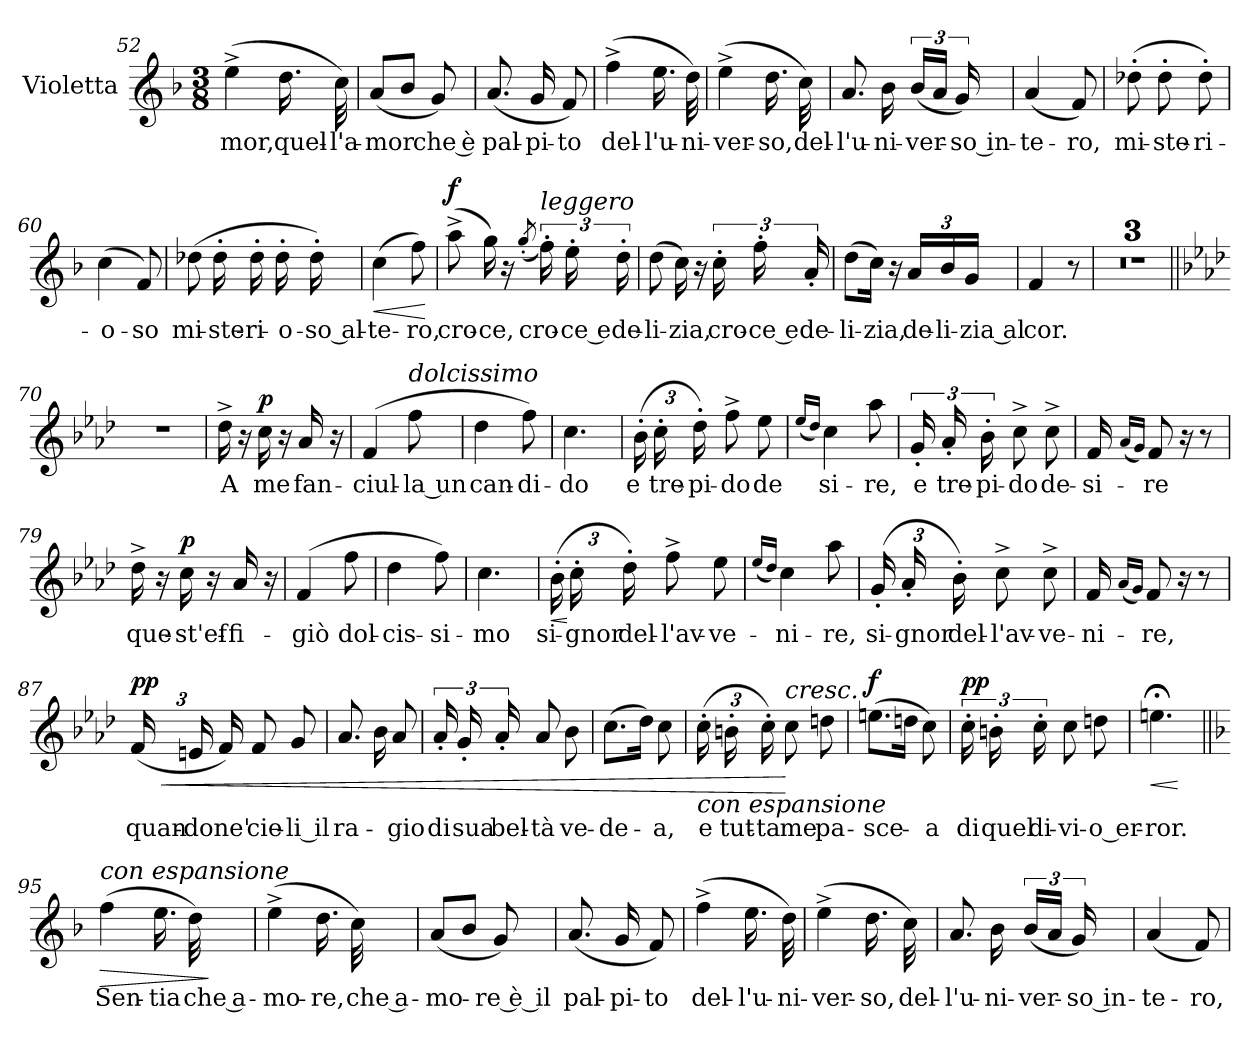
**kern	**text	**dynam
*part1	*part1	*part1
*staff1	*staff1	*staff1
*I"Violetta	*	*
*I'Vio.	*	*
!!LO:LB:g=z
*clefG2	*	*
*k[b-]	*	*
*M3/8	*	*
=52	=52	=52
!	!LO:LY:b	!
(>4ee^\	-mor,	.
!	!LO:LY:b	!
16.dd\	quel-	.
!	!LO:LY:b	!
32cc\)	-l'a-	.
=53	=53	=53
!	!LO:LY:b	!
(<8a/L	-mor	.
8b-/J	.	.
!	!LO:LY:b	!
8g/)	che è	.
=54	=54	=54
!	!LO:LY:b	!
(<8.a/	pal-	.
!	!LO:LY:b	!
16g/	-pi-	.
!	!LO:LY:b	!
8f/)	-to	.
=55	=55	=55
!	!LO:LY:b	!
(>4ff^\	del-	.
!	!LO:LY:b	!
16.ee\	-l'u-	.
!	!LO:LY:b	!
32dd\)	-ni-	.
=56	=56	=56
!	!LO:LY:b	!
(>4ee^\	-ver-	.
!	!LO:LY:b	!
16.dd\	-so,	.
!	!LO:LY:b	!
32cc\)	del-	.
!!LO:LB:g=z
=57	=57	=57
!	!LO:LY:b	!
8.a/	-l'u-	.
!	!LO:LY:b	!
16b-\	-ni-	.
!	!LO:LY:b	!
(<24b-/LL	-ver-	.
24a/JJ	.	.
!	!LO:LY:b	!
24g/)	-so in-	.
=58	=58	=58
!	!LO:LY:b	!
(<4a/	te-	.
!	!LO:LY:b	!
8f/)	-ro,	.
=59	=59	=59
!	!LO:LY:b	!
(>8dd-X'\	mi-	.
!	!LO:LY:b	!
8dd-'\	-ste-	.
!	!LO:LY:b	!
8dd-'\)	-ri-	.
=60	=60	=60
!	!LO:LY:b	!
(>4cc\	-o-	.
!	!LO:LY:b	!
8f/)	-so	.
=61	=61	=61
!	!LO:LY:b	!
(>8dd-X\	mi-	.
!	!LO:LY:b	!
16dd-'\	-ste-	.
!	!LO:LY:b	!
16dd-'\	-ri-	.
!	!LO:LY:b	!
16dd-'\	-o-	.
!	!LO:LY:b	!
16dd-'\)	-so al-	.
!!LO:LB:g=z
=62	=62	=62
!	!LO:LY:b	!LO:HP:b
(>4cc\	-te-	<
!	!LO:LY:b	!
8ff\)	-ro,	.
.	.	[
=63	=63	=63
!	!LO:LY:b	!LO:DY:a
(>8aa^\	cro-	f
!	!LO:LY:b	!
16gg\)	-ce,	.
16r	.	.
(<8qgg'/	.	.
!LO:TX:a:i:t=leggero	!	!
!	!LO:LY:b	!
24ff'\)	cro-	.
!	!LO:LY:b	!
24ee'\	-ce e	.
!	!LO:LY:b	!
24dd'\	de-	.
=64	=64	=64
!	!LO:LY:b	!
(>8dd\	-li-	.
!	!LO:LY:b	!
16cc\)	-zia,	.
16r	.	.
!	!LO:LY:b	!
24cc'\	cro-	.
!	!LO:LY:b	!
24ff'\	-ce e	.
!	!LO:LY:b	!
24a'/	de-	.
=65	=65	=65
!	!LO:LY:b	!
(>8dd\L	li-	.
!	!LO:LY:b	!
16cc\Jk)	-zia,	.
16r	.	.
*Xbrackettup	*	*
!	!LO:LY:b	!
24a/LL	de-	.
!	!LO:LY:b	!
24b-/	-li-	.
!	!LO:LY:b	!
24g/JJ	-zia al	.
=66	=66	=66
!	!LO:LY:b	!
4f/	cor.	.
8r	.	.
=67	=67	=67
4.r	.	.
!!LO:PB:g=z
=68	=68	=68
4.r	.	.
=69	=69	=69
4.r	.	.
=70||	=70||	=70||
*k[b-e-a-d-]	*	*
4.r	.	.
=71	=71	=71
!	!LO:LY:b	!
16dd-^\	A	.
16r	.	.
!	!LO:LY:b	!LO:DY:a
16cc\	me	p
16r	.	.
!	!LO:LY:b	!
16a-/	fan-	.
16r	.	.
=72	=72	=72
!	!LO:LY:b	!
(>4f/	-ciul-	.
!LO:TX:a:i:t=dolcissimo	!	!
!	!LO:LY:b	!
8ff\	-la un	.
=73	=73	=73
!	!LO:LY:b	!
4dd-\	can-	.
!	!LO:LY:b	!
8ff\)	-di-	.
=74	=74	=74
!	!LO:LY:b	!
4.cc\	-do	.
=75	=75	=75
!	!LO:LY:b	!
(>24b-'\	e	.
!	!LO:LY:b	!
24cc'\	tre-	.
!	!LO:LY:b	!
24dd-'\)	-pi-	.
!	!LO:LY:b	!
8ff^\	-do	.
!	!LO:LY:b	!
8ee-\	de	.
!!LO:LB:g=z
=76	=76	=76
(<16qee-/LL	.	.
16qdd-/JJ)	.	.
!	!LO:LY:b	!
4cc\	si-	.
!	!LO:LY:b	!
8aa-\	-re,	.
=77	=77	=77
*brackettup	*	*
!	!LO:LY:b	!
24g'/	e	.
!	!LO:LY:b	!
24a-'/	tre-	.
!	!LO:LY:b	!
24b-'\	-pi-	.
!	!LO:LY:b	!
8cc^\	-do	.
!	!LO:LY:b	!
8cc^\	de-	.
=78	=78	=78
!	!LO:LY:b	!
16f/	-si-	.
(<16qa-/LL	.	.
16qg/JJ)	.	.
!	!LO:LY:b	!
8f/	-re	.
16r	.	.
8r	.	.
=79	=79	=79
!	!LO:LY:b	!
16dd-^\	que-	.
16r	.	.
!	!LO:LY:b	!LO:DY:a
16cc\	-st'ef-	p
16r	.	.
!	!LO:LY:b	!
16a-/	-fi-	.
16r	.	.
=80	=80	=80
!	!LO:LY:b	!
(>4f/	-giò	.
!	!LO:LY:b	!
8ff\	dol-	.
=81	=81	=81
!	!LO:LY:b	!
4dd-\	-cis-	.
!	!LO:LY:b	!
8ff\)	-si-	.
=82	=82	=82
!	!LO:LY:b	!
4.cc\	-mo	.
!!LO:LB:g=z
=83	=83	=83
*Xbrackettup	*	*
!	!LO:LY:b	!LO:HP:b
(>24b-'\	si-	<
!	!LO:LY:b	!
24cc'\	-gnor	[
!	!LO:LY:b	!
24dd-'\)	del-	.
!	!LO:LY:b	!
8ff^\	-l'av-	.
!	!LO:LY:b	!
8ee-\	-ve-	.
=84	=84	=84
(<16qee-/LL	.	.
16qdd-/JJ)	.	.
!	!LO:LY:b	!
4cc\	-ni-	.
!	!LO:LY:b	!
8aa-\	-re,	.
=85	=85	=85
!	!LO:LY:b	!
(>24g'/	si-	.
!	!LO:LY:b	!
24a-'/	-gnor	.
!	!LO:LY:b	!
24b-'\)	del-	.
!	!LO:LY:b	!
8cc^\	-l'av-	.
!	!LO:LY:b	!
8cc^\	-ve-	.
=86	=86	=86
!	!LO:LY:b	!
16f/	-ni-	.
(<16qa-/LL	.	.
16qg/JJ)	.	.
!	!LO:LY:b	!
8f/	-re,	.
16r	.	.
8r	.	.
=87	=87	=87
!	!LO:LY:b	!LO:HP:b
!	!	!LO:DY:n=1:a
(>24f/	quan-	< pp
!	!LO:LY:b	!
24en/	-do	.
!	!LO:LY:b	!
24f/)	ne'	.
!	!LO:LY:b	!
8f/	cie-	.
!	!LO:LY:b	!
8g/	-li il	.
=88	=88	=88
!	!LO:LY:b	!
8.a-/	ra-	.
16b-\	.	.
!	!LO:LY:b	!
8a-/	-gio	.
!!LO:LB:g=z
=89	=89	=89
*brackettup	*	*
!	!LO:LY:b	!
24a-'/	di	.
!	!LO:LY:b	!
24g'/	sua	.
!	!LO:LY:b	!
24a-'/	bel-	.
!	!LO:LY:b	!
8a-/	-tà	.
!	!LO:LY:b	!
8b-\	ve-	.
=90	=90	=90
!	!LO:LY:b	!
(>8.cc\L	-de-	.
16dd-\Jk)	.	.
!	!LO:LY:b	!
8cc\	-a,	.
=91	=91	=91
*Xbrackettup	*	*
!LO:TX:b:i:t=con espansione	!	!
!	!LO:LY:b	!
(>24cc'\	e	.
!	!LO:LY:b	!
24bn'\	tut-	.
!	!LO:LY:b	!
24cc'\)	-ta	.
!LO:TX:a:i:t=cresc.	!	!
!	!LO:LY:b	!
8cc\	me	[
!	!LO:LY:b	!
8ddn\	pa-	.
=92	=92	=92
!	!LO:LY:b	!LO:DY:a
(>8.een\L	-sce-	f
16ddn\Jk	.	.
!	!LO:LY:b	!
8cc\)	-a	.
=93	=93	=93
*brackettup	*	*
!	!LO:LY:b	!LO:DY:a
24cc'\	di	pp
!	!LO:LY:b	!
24bn'\	quel	.
!	!LO:LY:b	!
24cc'\	di-	.
!	!LO:LY:b	!
8cc\	-vi-	.
!	!LO:LY:b	!
8ddn\	-o er-	.
=94	=94	=94
!	!LO:LY:b	!LO:HP:b
4.een;<\	-ror.	<
.	.	[
!!LO:LB:g=z
=95||	=95||	=95||
*k[b-]	*	*
!LO:TX:a:i:t=con espansione	!	!
!	!LO:LY:b	!LO:HP:b
(>4ff\	Sen-	>
!	!LO:LY:b	!
16.ee\	-tia	.
!	!LO:LY:b	!
32dd\)	che a-	.
.	.	]
=96	=96	=96
!	!LO:LY:b	!
(>4ee^\	-mo-	.
!	!LO:LY:b	!
16.dd\	-re,	.
!	!LO:LY:b	!
32cc\)	che a-	.
=97	=97	=97
!	!LO:LY:b	!
(<8a/L	-mo-	.
8b-/J	.	.
!	!LO:LY:b	!
8g/)	-re è il	.
=98	=98	=98
!	!LO:LY:b	!
(<8.a/	pal-	.
!	!LO:LY:b	!
16g/	-pi-	.
!	!LO:LY:b	!
8f/)	-to	.
!!LO:PB:g=z
=99	=99	=99
!	!LO:LY:b	!
(>4ff^\	del-	.
!	!LO:LY:b	!
16.ee\	-l'u-	.
!	!LO:LY:b	!
32dd\)	-ni-	.
=100	=100	=100
!	!LO:LY:b	!
(>4ee^\	-ver-	.
!	!LO:LY:b	!
16.dd\	-so,	.
!	!LO:LY:b	!
32cc\)	del-	.
=101	=101	=101
!	!LO:LY:b	!
8.a/	-l'u-	.
!	!LO:LY:b	!
16b-\	-ni-	.
!	!LO:LY:b	!
(<24b-/LL	-ver-	.
24a/JJ	.	.
!	!LO:LY:b	!
24g/)	-so in-	.
=102	=102	=102
!	!LO:LY:b	!
(<4a/	te-	.
!	!LO:LY:b	!
8f/)	-ro,	.
=	=	=
*-	*-	*-
